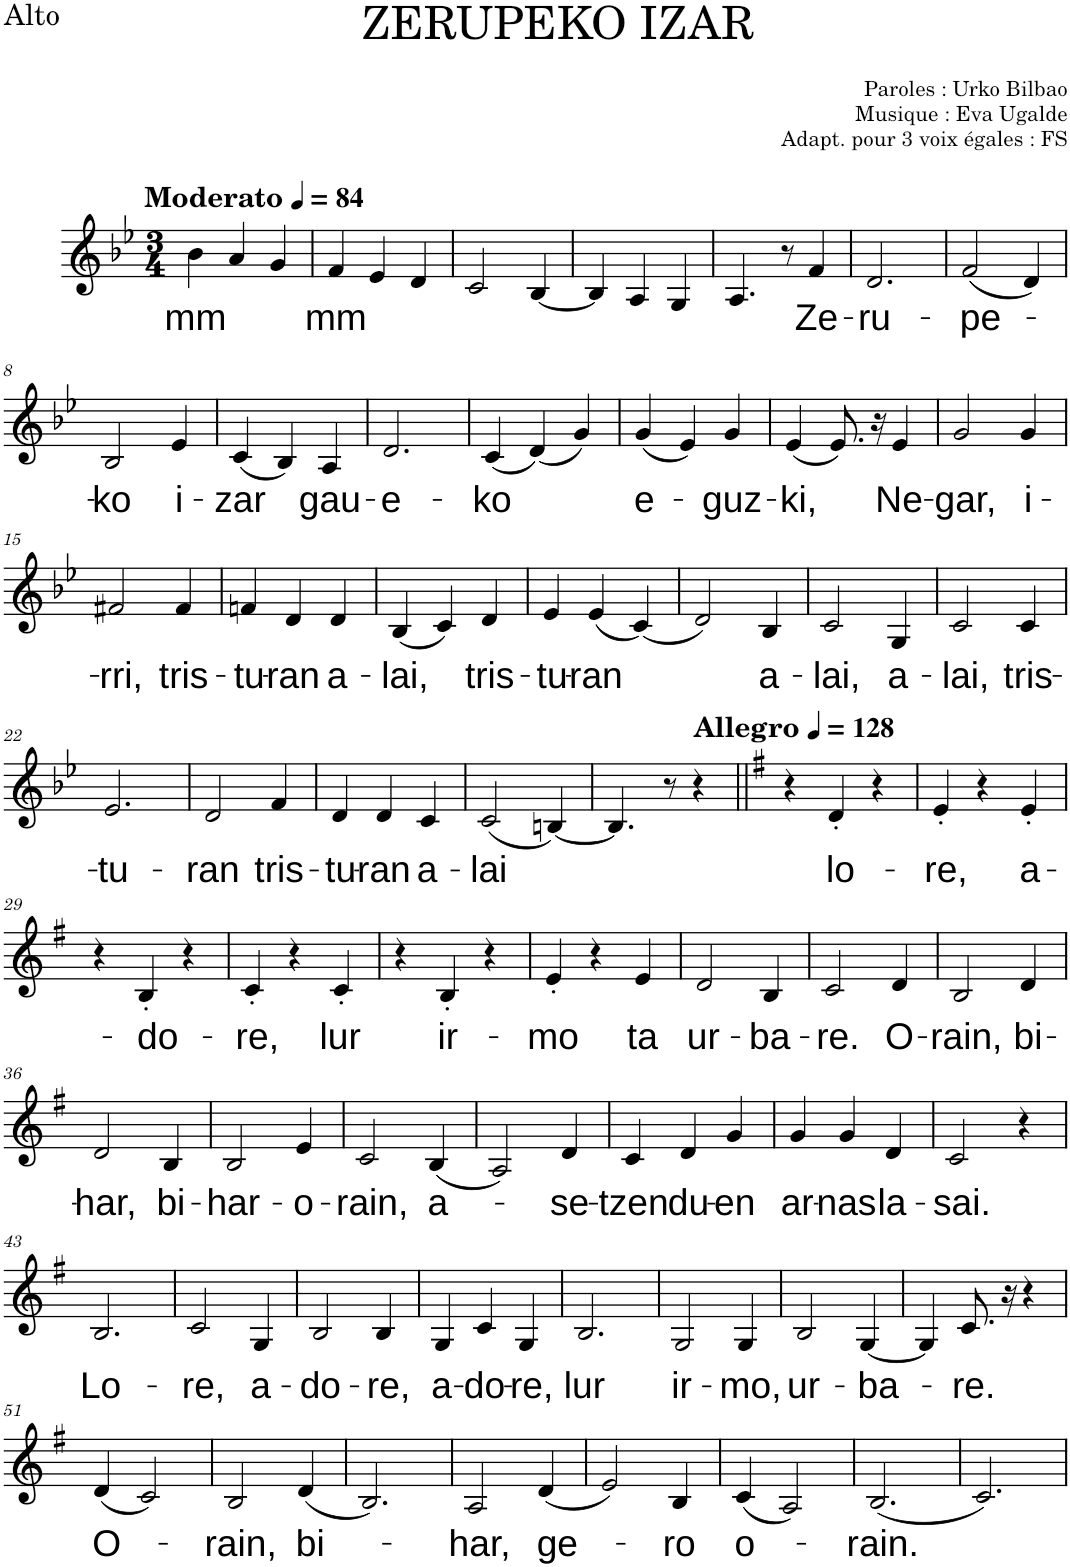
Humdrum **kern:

**kern	**text
*part1	*part1
*staff1	*staff1
*I"Alto	*
*I'A.	*
*clefG2	*
*k[b-e-]	*
*M3/4	*
*MM84	*
=1	=1
!LO:TX:a:B:t=Moderato	!
!	!LO:LY:b
4b-\	mm
4a/	.
4g/	.
=2	=2
!	!LO:LY:b
4f/	mm
4e-/	.
4d/	.
=3	=3
2c/	.
[4B-/	.
=4	=4
4B-/]	.
4A/	.
4G/	.
=5	=5
4.A/	.
8r	.
!	!LO:LY:b
4f/	Ze-
=6	=6
!	!LO:LY:b
2.d/	-ru-
=7	=7
!	!LO:LY:b
(2f/	-pe-
4d/)	.
!!LO:LB:g=z
=8	=8
!	!LO:LY:b
2B-/	-ko
!	!LO:LY:b
4e-/	i-
=9	=9
!	!LO:LY:b
(4c/	-zar
4B-/)	.
!	!LO:LY:b
4A/	gau-
=10	=10
!	!LO:LY:b
2.d/	-e-
=11	=11
!	!LO:LY:b
(4c/	-ko
(4d/)	.
4g/)	.
=12	=12
!	!LO:LY:b
(4g/	e-
4e-/)	.
!	!LO:LY:b
4g/	-guz-
=13	=13
!	!LO:LY:b
(4e-/	-ki,
8.e-/)	.
16r	.
!	!LO:LY:b
4e-/	Ne-
=14	=14
!	!LO:LY:b
2g/	-gar,
!	!LO:LY:b
4g/	i-
!!LO:LB:g=z
=15	=15
!	!LO:LY:b
2f#X/	-rri,
!	!LO:LY:b
4f#/	tris-
=16	=16
!	!LO:LY:b
4fn/	-tu-
!	!LO:LY:b
4d/	ran
!	!LO:LY:b
4d/	a-
=17	=17
!	!LO:LY:b
(4B-/	-lai,
4c/)	.
!	!LO:LY:b
4d/	tris-
=18	=18
!	!LO:LY:b
4e-/	-tu-
!	!LO:LY:b
(4e-/	ran
(4c/)	.
=19	=19
2d/)	.
!	!LO:LY:b
4B-/	a-
=20	=20
!	!LO:LY:b
2c/	lai,
!	!LO:LY:b
4G/	a-
=21	=21
!	!LO:LY:b
2c/	-lai,
!	!LO:LY:b
4c/	tris-
!!LO:LB:g=z
=22	=22
!	!LO:LY:b
2.e-/	-tu-
=23	=23
!	!LO:LY:b
2d/	-ran
!	!LO:LY:b
4f/	tris-
=24	=24
!	!LO:LY:b
4d/	tu-
!	!LO:LY:b
4d/	-ran
!	!LO:LY:b
4c/	a-
=25	=25
!	!LO:LY:b
(2c/	-lai
[4Bn/)	.
=26	=26
4.B/]	.
8r	.
*MM128	*
!LO:TX:a:B:t=Allegro	!
4r	.
=27||	=27||
*k[f#]	*
4r	.
!	!LO:LY:b
4d'/	lo-
4r	.
=28	=28
!	!LO:LY:b
4e'/	-re,
4r	.
!	!LO:LY:b
4e'/	a-
!!LO:LB:g=z
=29	=29
4r	.
!	!LO:LY:b
4B'/	-do-
4r	.
=30	=30
!	!LO:LY:b
4c'/	-re,
4r	.
!	!LO:LY:b
4c'/	lur
=31	=31
4r	.
!	!LO:LY:b
4B'/	ir-
4r	.
=32	=32
!	!LO:LY:b
4e'/	-mo
4r	.
!	!LO:LY:b
4e/	ta
=33	=33
!	!LO:LY:b
2d/	ur-
!	!LO:LY:b
4B/	-ba-
=34	=34
!	!LO:LY:b
2c/	-re.
!	!LO:LY:b
4d/	O-
=35	=35
!	!LO:LY:b
2B/	-rain,
!	!LO:LY:b
4d/	bi-
!!LO:LB:g=z
=36	=36
!	!LO:LY:b
2d/	-har,
!	!LO:LY:b
4B/	bi-
=37	=37
!	!LO:LY:b
2B/	-har-
!	!LO:LY:b
4e/	o-
=38	=38
!	!LO:LY:b
2c/	-rain,
!	!LO:LY:b
(4B/	a-
=39	=39
2A/)	.
!	!LO:LY:b
4d/	-se-
=40	=40
!	!LO:LY:b
4c/	-tzen
!	!LO:LY:b
4d/	du-
!	!LO:LY:b
4g/	-en
=41	=41
!	!LO:LY:b
4g/	ar-
!	!LO:LY:b
4g/	-nas
!	!LO:LY:b
4d/	la-
=42	=42
!	!LO:LY:b
2c/	-sai.
4r	.
!!LO:LB:g=z
=43	=43
!	!LO:LY:b
2.B/	Lo-
=44	=44
!	!LO:LY:b
2c/	-re,
!	!LO:LY:b
4G/	a-
=45	=45
!	!LO:LY:b
2B/	-do-
!	!LO:LY:b
4B/	-re,
=46	=46
!	!LO:LY:b
4G/	a-
!	!LO:LY:b
4c/	-do-
!	!LO:LY:b
4G/	-re,
=47	=47
!	!LO:LY:b
2.B/	lur
=48	=48
!	!LO:LY:b
2G/	ir-
!	!LO:LY:b
4G/	-mo,
=49	=49
!	!LO:LY:b
2B/	ur-
!	!LO:LY:b
[4G/	-ba-
=50	=50
4G/]	.
!	!LO:LY:b
8.c/	-re.
16r	.
4r	.
!!LO:LB:g=z
=51	=51
!	!LO:LY:b
(4d/	O-
2c/)	.
=52	=52
!	!LO:LY:b
2B/	-rain,
!	!LO:LY:b
(4d/	bi-
=53	=53
2.B/)	.
=54	=54
!	!LO:LY:b
2A/	-har,
!	!LO:LY:b
(4d/	ge-
=55	=55
2e/)	.
!	!LO:LY:b
4B/	-ro
=56	=56
!	!LO:LY:b
(4c/	o-
2A/)	.
=57	=57
!	!LO:LY:b
(2.B/	-rain.
=58	=58
2.c/)	.
=	=
*-	*-
